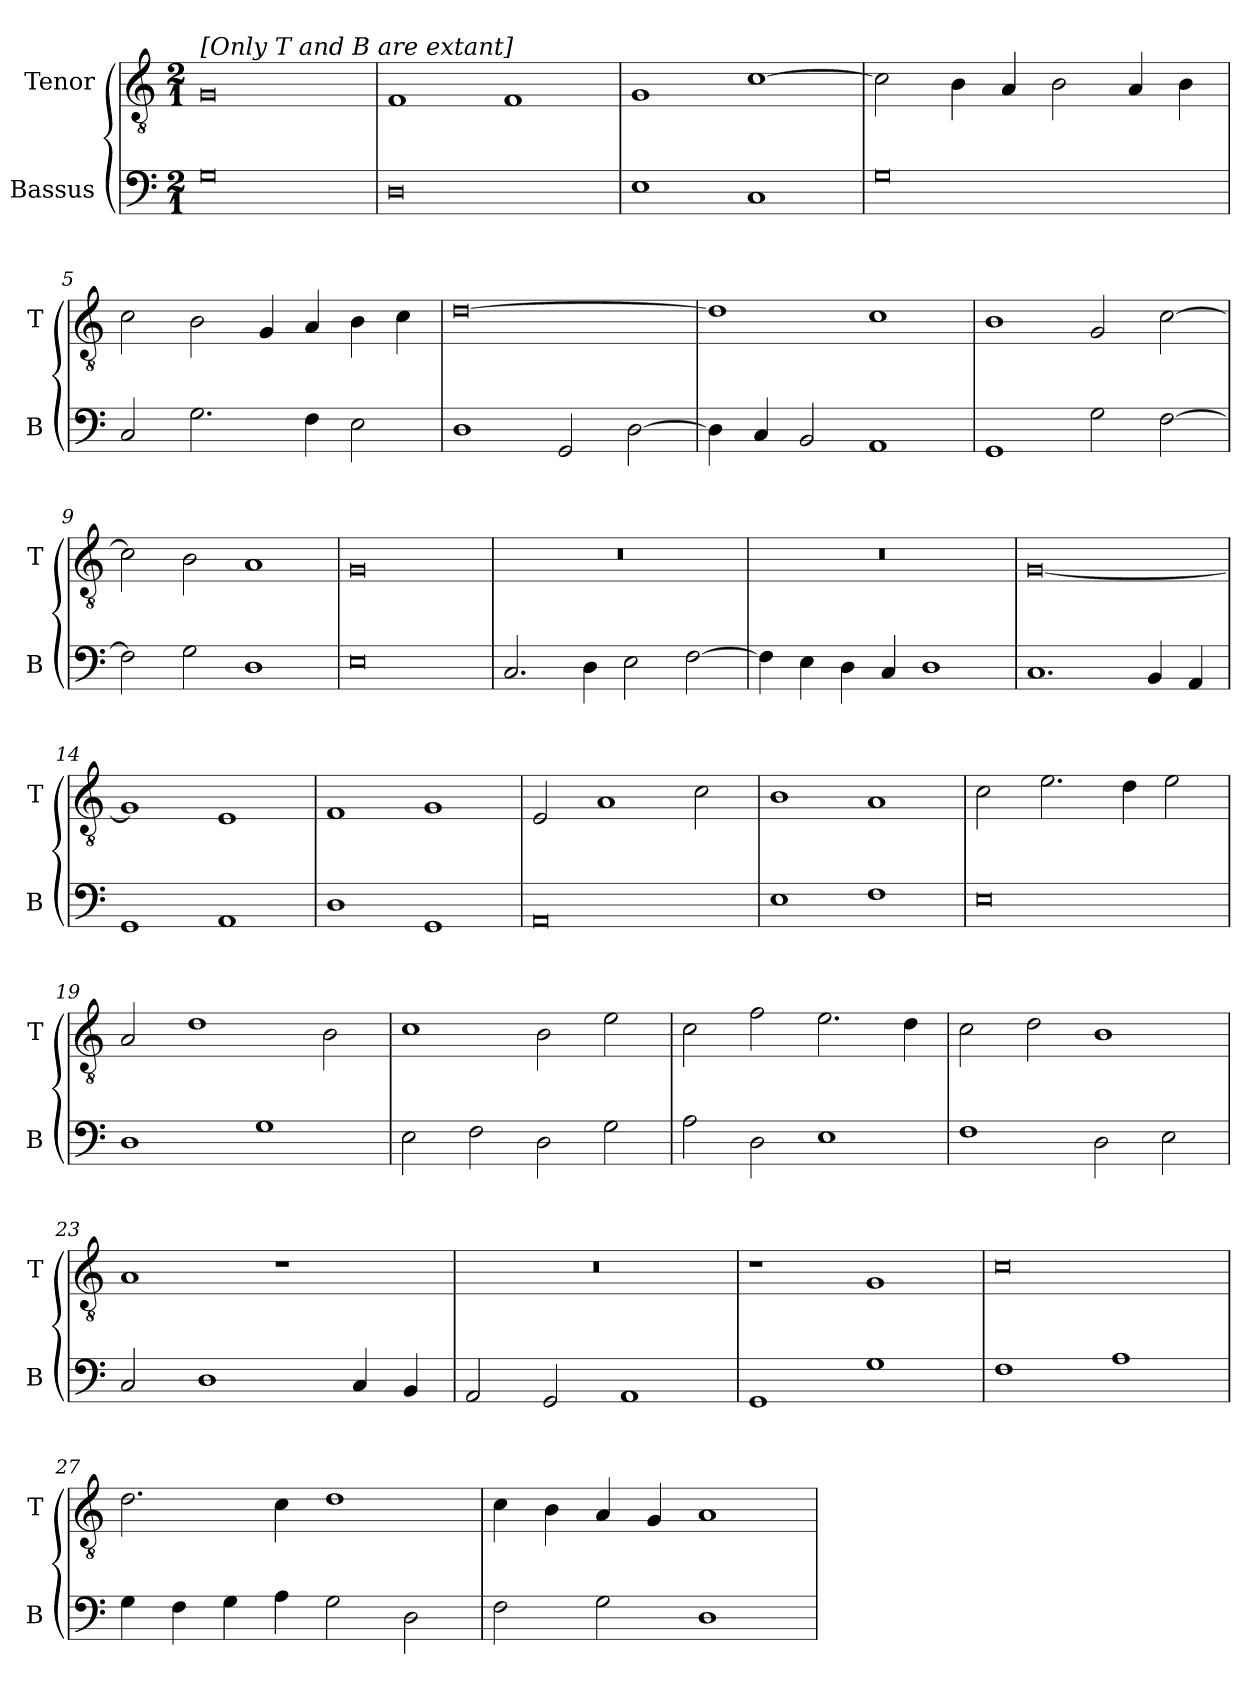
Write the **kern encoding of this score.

**kern	**kern
*part2	*part1
*staff2	*staff1
*I"Bassus	*I"Tenor
*I'B	*I'T
*clefF4	*clefGv2
*k[]	*k[]
*M2/1	*M2/1
=1	=1
!	!LO:TX:a:t=[Only T and B are extant]
0G	0G
=2	=2
0D	1F
.	1F
=3	=3
1E	1G
1C	[1c
=4	=4
0G	2c\]
.	4B\
.	4A/
.	2B\
.	4A/
.	4B\
=5	=5
2C/	2c\
2.G\	2B\
.	4G/
4F\	4A/
2E\	4B\
.	4c\
=6	=6
1D	[0d
2GG/	.
[2D\	.
=7	=7
4D\]	1d]
4C/	.
2BB/	.
1AA	1c
=8	=8
1GG	1B
2G\	2G/
[2F\	[2c\
=9	=9
2F\]	2c\]
2G\	2B\
1D	1A
=10	=10
0E	0G
=11	=11
2.C/	0r
4D\	.
2E\	.
[2F\	.
=12	=12
4F\]	0r
4E\	.
4D\	.
4C/	.
1D	.
=13	=13
1.C	[0G
4BB/	.
4AA/	.
=14	=14
1GG	1G]
1AA	1E
=15	=15
1D	1F
1GG	1G
=16	=16
0AA	2E/
.	1A
.	2c\
=17	=17
1E	1B
1F	1A
=18	=18
0E	2c\
.	2.e\
.	4d\
.	2e\
=19	=19
1D	2A/
.	1d
1G	.
.	2B\
=20	=20
2E\	1c
2F\	.
2D\	2B\
2G\	2e\
=21	=21
2A\	2c\
2D\	2f\
1E	2.e\
.	4d\
=22	=22
1F	2c\
.	2d\
2D\	1B
2E\	.
=23	=23
2C/	1A
1D	.
.	1r
4C/	.
4BB/	.
=24	=24
2AA/	0r
2GG/	.
1AA	.
=25	=25
1GG	1r
1G	1G
=26	=26
1F	0c
1A	.
=27	=27
4G\	2.d\
4F\	.
4G\	.
4A\	4c\
2G\	1d
2D\	.
=28	=28
2F\	4c\
.	4B\
2G\	4A/
.	4G/
1D	1A
=	=
*-	*-
